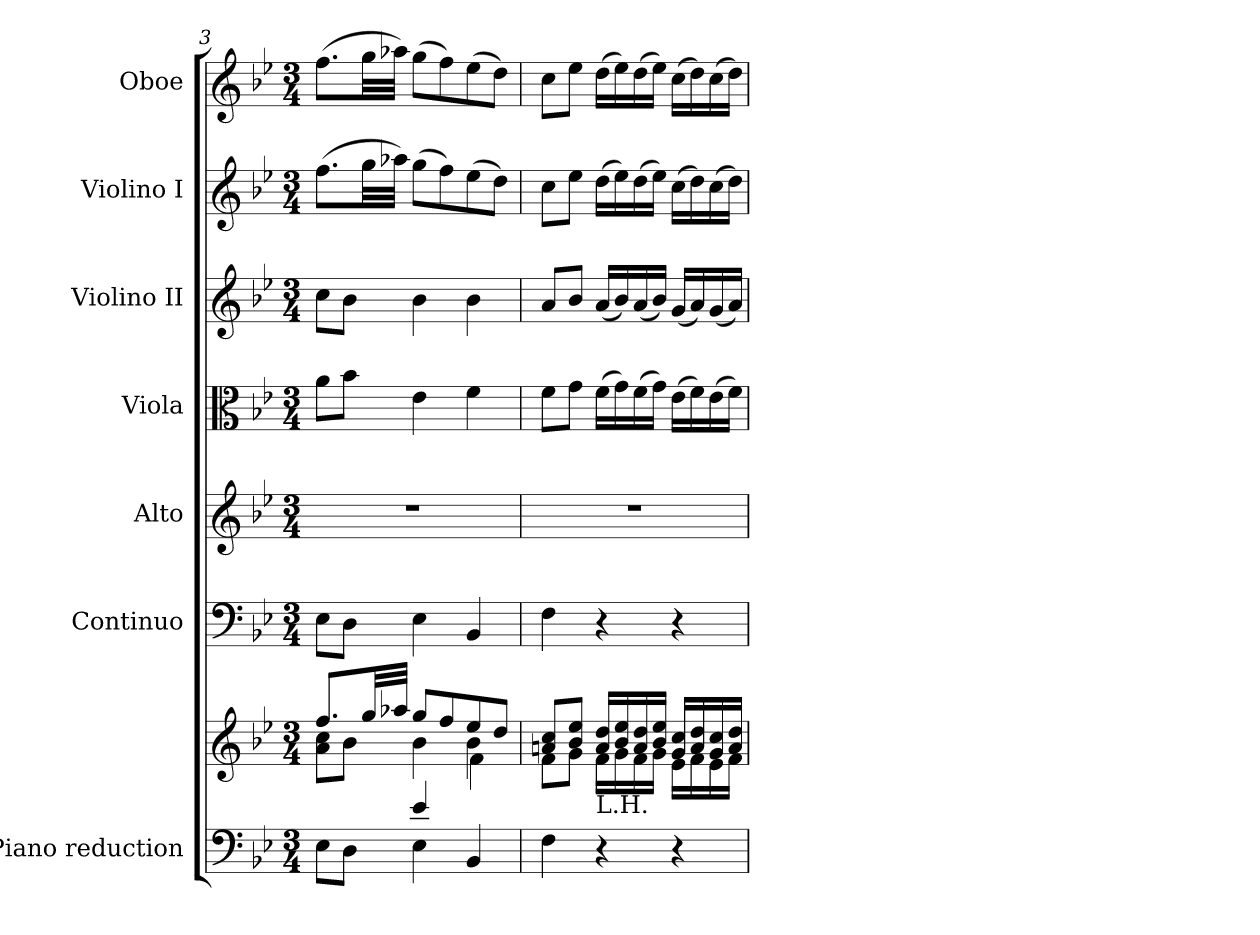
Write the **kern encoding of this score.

**kern	**kern	**kern	**kern	**kern	**kern	**kern	**kern
*part7	*part7	*part6	*part5	*part4	*part3	*part2	*part1
*staff8	*staff7	*staff6	*staff5	*staff4	*staff3	*staff2	*staff1
*I"Piano reduction	*	*I"Continuo	*I"Alto	*I"Viola	*I"Violino II	*I"Violino I	*I"Oboe
*I'Pno	*	*	*	*	*	*	*I'Ob
*clefF4	*clefG2	*clefF4	*clefG2	*clefC3	*clefG2	*clefG2	*clefG2
*k[b-e-]	*k[b-e-]	*k[b-e-]	*k[b-e-]	*k[b-e-]	*k[b-e-]	*k[b-e-]	*k[b-e-]
*M3/4	*M3/4	*M3/4	*M3/4	*M3/4	*M3/4	*M3/4	*M3/4
=3	=3	=3	=3	=3	=3	=3	=3
*^	*^	*	*	*	*	*	*
*	*	*	*^	*	*	*	*	*	*
4ryy	8E-\L	8.ff/L	8a\ 8cc\L	4ryy	8E-\L	2.r	8a\L	8cc\L	(>8.ff\L	(>8.ff\L
.	8D\J	.	8b-\J	.	8D\J	.	8b-\J	8b-\J	.	.
.	.	32gg/LL	.	.	.	.	.	.	32gg\LL	32gg\LL
.	.	32aa-X/JJJ	.	.	.	.	.	.	32aa-X\JJJ)	32aa-X\JJJ)
4e-/	4E-\	8gg/L	4b-\	4ryy	4E-\	.	4e-\	4b-\	(>8gg\L	(>8gg\L
.	.	8ff/	.	.	.	.	.	.	8ff\)	8ff\)
4ryy	4BB-/	8ee-/	4b-\	4f\	4BB-/	.	4f\	4b-\	(>8ee-\	(>8ee-\
.	.	8dd/J	.	.	.	.	.	.	8dd\J)	8dd\J)
*v	*v	*	*	*	*	*	*	*	*	*
*	*	*v	*v	*	*	*	*	*	*
=4	=4	=4	=4	=4	=4	=4	=4	=4
4F\	8an/ 8cc/L	8f\L	4F\	2.r	8f\L	8a/L	8cc\L	8cc\L
.	8b-/ 8ee-/J	8g\J	.	.	8g\J	8b-/J	8ee-\J	8ee-\J
!	!LO:TX:b:t=L.H.	!	!	!	!	!	!	!
4r	16a/ 16dd/LL	16f\LL	4r	.	(>16f\LL	(<16a/LL	(>16dd\LL	(>16dd\LL
.	16b-/ 16ee-/	16g\	.	.	16g\)	16b-/)	16ee-\)	16ee-\)
.	16a/ 16dd/	16f\	.	.	(>16f\	(<16a/	(>16dd\	(>16dd\
.	16b-/ 16ee-/JJ	16g\JJ	.	.	16g\JJ)	16b-/JJ)	16ee-\JJ)	16ee-\JJ)
4r	16g/ 16cc/LL	16e-\LL	4r	.	(>16e-\LL	(<16g/LL	(>16cc\LL	(>16cc\LL
.	16a/ 16dd/	16f\	.	.	16f\)	16a/)	16dd\)	16dd\)
.	16g/ 16cc/	16e-\	.	.	(>16e-\	(<16g/	(>16cc\	(>16cc\
.	16a/ 16dd/JJ	16f\JJ	.	.	16f\JJ)	16a/JJ)	16dd\JJ)	16dd\JJ)
*	*v	*v	*	*	*	*	*	*
=	=	=	=	=	=	=	=
*-	*-	*-	*-	*-	*-	*-	*-
